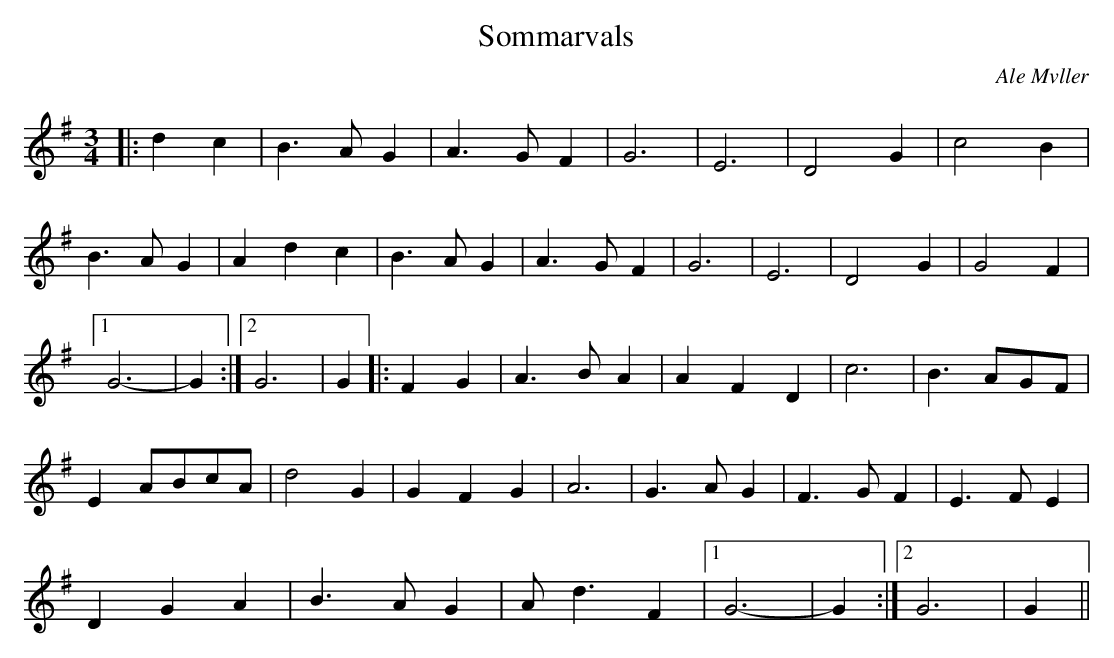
X:1
T:Sommarvals
M:3/4
L:1/4
C:Ale Mvller
K:G
|:dc | B>AG | A>GF | G3 | E3 |D2G | c2B |
B>AG|Adc| B>AG | A>GF | G3 | E3 | D2G | G2F |
[1 G3-|G:|[2 G3| G|:FG | A>BA | AFD | c3 | B3/2 A/G/F/ |
E A/B/c/A/ | d2 G | GFG | A3 | G>AG | F>GF | E>FE |
DGA | B>AG | A<dF |[1 G3- | G :|[2 G3 | G ||
